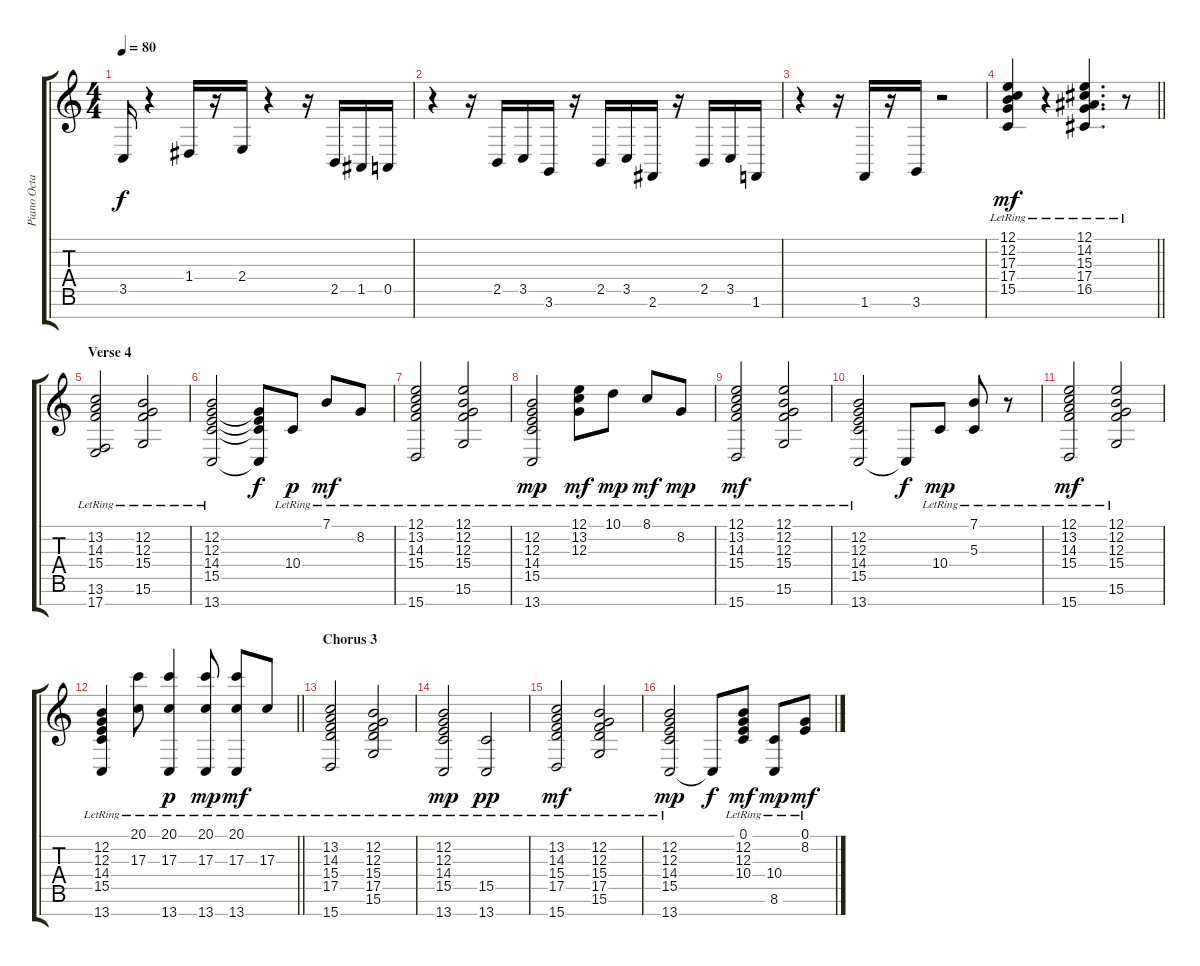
\track ("Piano Octave" "Piano Octa") {instrument acousticgrandpiano}
\staff {score tabs}
\tuning (E4 B3 G3 D3 A2 E2 B1) {hide}
\ts (4 4)
\tempo 80
\clef g2
\ks c
3.5.16{dy f} r.4 1.4.16 r.16 2.4.16 r.4 r.16 2.5.16 1.5.16 0.5.16 |
r.4 r.16 2.5.16 3.5.16 3.6.16 r.16 2.5.16 3.5.16 2.6.16 r.16 2.5.16 3.5.16 1.6.16 |
r.4 r.16 1.6.16 r.16 3.6.16 r.2 |
\barLineRight lightlight
(12.1{lr} 12.2{lr} 17.3{lr} 17.4{lr} 15.5{lr}).4{dy mf} r.4 (12.1{lr} 14.2{lr} 15.3{lr} 17.4{lr} 16.5{lr}).4{d} r.8 |
\section ("" "Verse 4")
(13.2{lr} 14.3{lr} 15.4{lr} 13.6{lr} 17.7{lr}).2 (12.2{lr} 12.3{lr} 15.4{lr} 15.6{lr}).2 |
(12.2{lr} 12.3{lr} 14.4{lr} 15.5{lr} 13.7{lr}).2 (12.3{t} 14.4{t} 15.5{t} 13.7{t}).8{dy f} 10.4{lr}.8{dy p} 7.1{lr}.8{dy mf} 8.2{lr}.8 |
(12.1{lr} 13.2{lr} 14.3{lr} 15.4{lr} 15.7{lr}).2 (12.1{lr} 12.2{lr} 12.3{lr} 15.4{lr} 15.6{lr}).2 |
(12.2{lr} 12.3{lr} 14.4{lr} 15.5{lr} 13.7{lr}).2{dy mp} (12.1{lr} 13.2{lr} 12.3{lr}).8{dy mf} 10.1{lr}.8{dy mp} 8.1{lr}.8{dy mf} 8.2{lr}.8{dy mp} |
(12.1{lr} 13.2{lr} 14.3{lr} 15.4{lr} 15.7{lr}).2{dy mf} (12.1{lr} 12.2{lr} 12.3{lr} 15.4{lr} 15.6{lr}).2 |
(12.2{lr} 12.3{lr} 14.4{lr} 15.5{lr} 13.7{lr}).2 13.7{t}.8{dy f} 10.4{lr}.8{dy mp} (7.1{lr} 5.3{lr}).8 r.8 |
(12.1{lr} 13.2{lr} 14.3{lr} 15.4{lr} 15.7{lr}).2{dy mf} (12.1{lr} 12.2{lr} 12.3{lr} 15.4{lr} 15.6{lr}).2 |
\barLineRight lightlight
(12.2{lr} 12.3{lr} 14.4{lr} 15.5{lr} 13.7{lr}).4 (20.1{lr} 17.3{lr}).8 (20.1{lr} 17.3{lr} 13.7{lr}).4{dy p} (20.1{lr} 17.3{lr} 13.7{lr}).8{dy mp} (20.1{lr} 17.3{lr} 13.7{lr}).8{dy mf} 17.3{lr}.8 |
\section ("" "Chorus 3")
(13.2{lr} 14.3{lr} 15.4{lr} 17.5{lr} 15.7{lr}).2 (12.2{lr} 12.3{lr} 15.4{lr} 17.5{lr} 15.6{lr}).2 |
(12.2{lr} 12.3{lr} 14.4{lr} 15.5{lr} 13.7{lr}).2{dy mp} (15.5{lr} 13.7{lr}).2{dy pp} |
(13.2{lr} 14.3{lr} 15.4{lr} 17.5{lr} 15.7{lr}).2{dy mf} (12.2{lr} 12.3{lr} 15.4{lr} 17.5{lr} 15.6{lr}).2 |
(12.2{lr} 12.3{lr} 14.4{lr} 15.5{lr} 13.7{lr}).2{dy mp} 13.7{t}.8{dy f} (0.1{lr} 12.2{lr} 12.3{lr} 10.4{lr}).8{dy mf} (10.4{lr} 8.6{lr}).8{dy mp} (0.1{lr} 8.2{lr}).8{dy mf}
